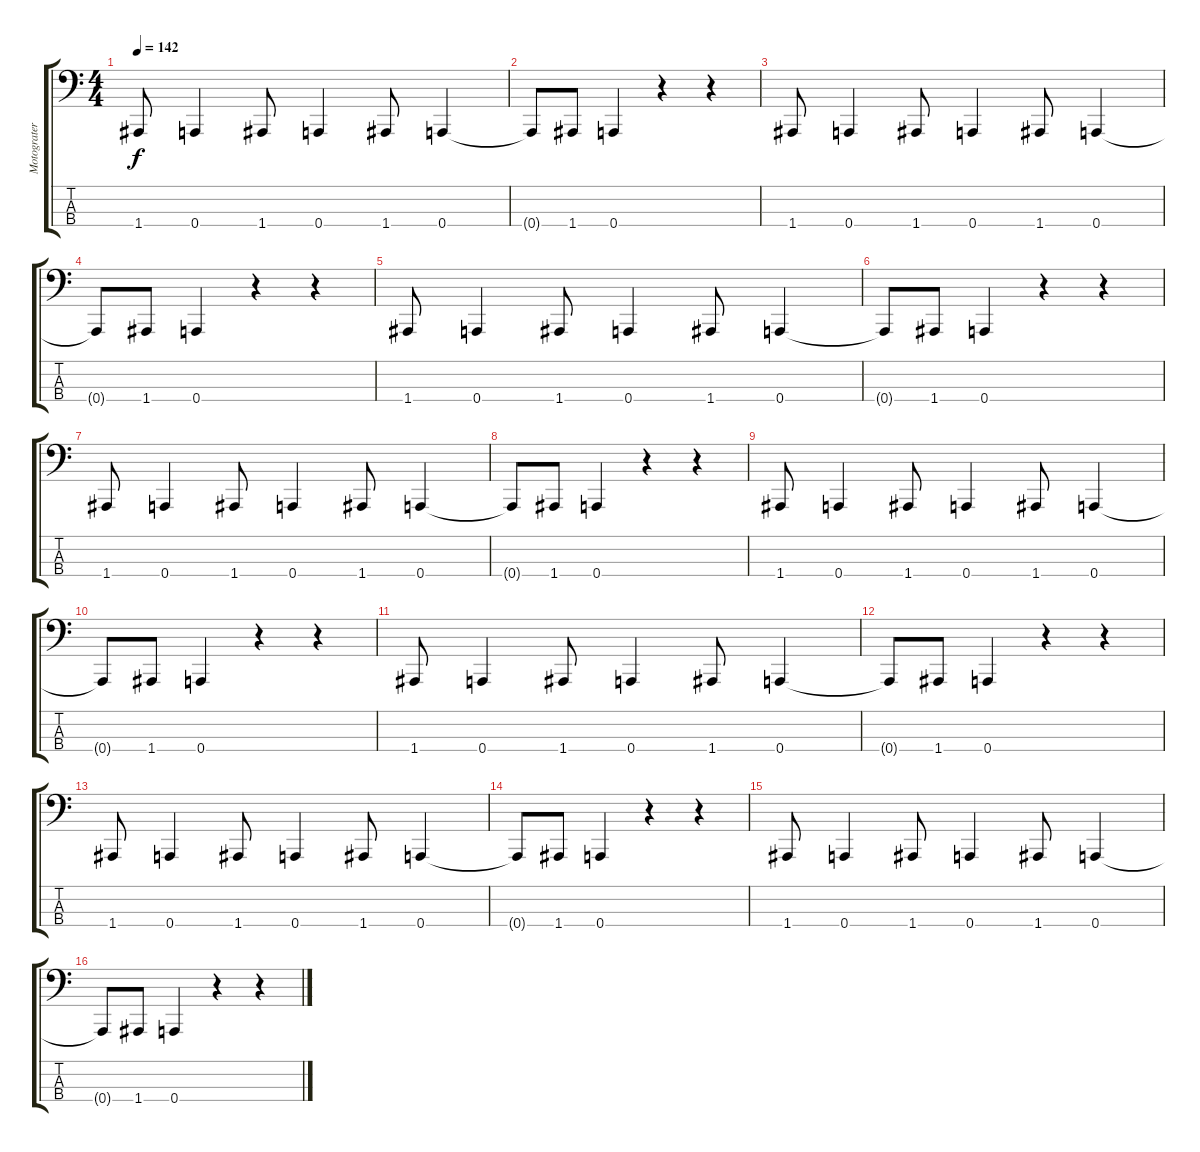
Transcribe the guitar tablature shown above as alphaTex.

\track ("Motograter" "Motograter") {instrument slapbass2}
\staff {score tabs}
\tuning (D2 A1 E1 A0) {hide}
\ts (4 4)
\tempo 142
\clef f4
\ks c
1.4.8{dy f} 0.4.4 1.4.8 0.4.4 1.4.8 0.4.4 |
0.4{t}.8 1.4.8 0.4.4 r.4 r.4 |
1.4.8 0.4.4 1.4.8 0.4.4 1.4.8 0.4.4 |
0.4{t}.8 1.4.8 0.4.4 r.4 r.4 |
1.4.8 0.4.4 1.4.8 0.4.4 1.4.8 0.4.4 |
0.4{t}.8 1.4.8 0.4.4 r.4 r.4 |
1.4.8 0.4.4 1.4.8 0.4.4 1.4.8 0.4.4 |
0.4{t}.8 1.4.8 0.4.4 r.4 r.4 |
1.4.8 0.4.4 1.4.8 0.4.4 1.4.8 0.4.4 |
0.4{t}.8 1.4.8 0.4.4 r.4 r.4 |
1.4.8 0.4.4 1.4.8 0.4.4 1.4.8 0.4.4 |
0.4{t}.8 1.4.8 0.4.4 r.4 r.4 |
1.4.8 0.4.4 1.4.8 0.4.4 1.4.8 0.4.4 |
0.4{t}.8 1.4.8 0.4.4 r.4 r.4 |
1.4.8 0.4.4 1.4.8 0.4.4 1.4.8 0.4.4 |
0.4{t}.8 1.4.8 0.4.4 r.4 r.4
